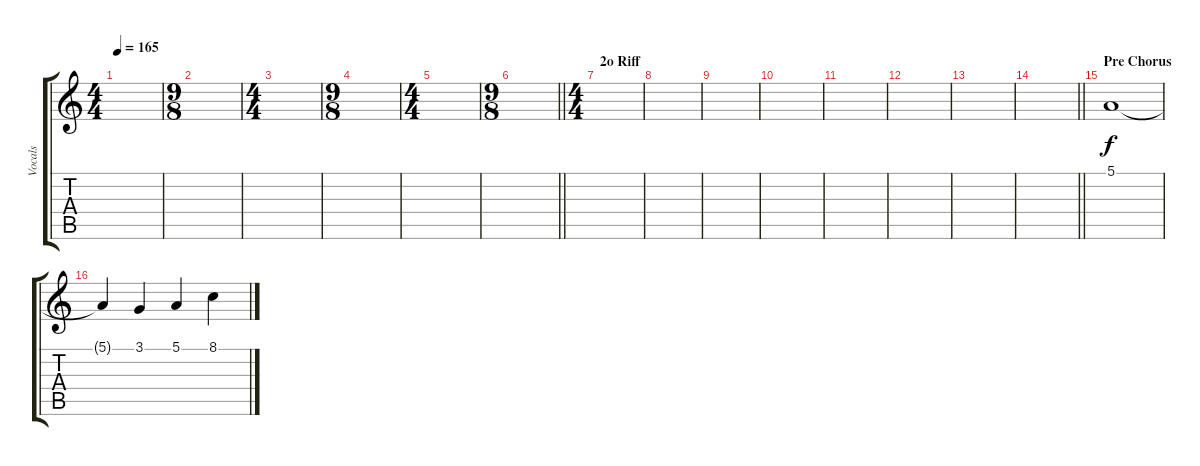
\track ("Vocals" "Vocals") {instrument lead6voice}
\staff {score tabs}
\tuning (E4 B3 G3 D3 A2 E2) {hide}
\ts (4 4)
\tempo 165
\clef g2
\ks c
|
\ts (9 8)
|
\ts (4 4)
|
\ts (9 8)
|
\ts (4 4)
|
\ts (9 8)
\barLineRight lightlight
|
\ts (4 4)
\section ("" "2o Riff")
|
|
|
|
|
|
|
\barLineRight lightlight
|
\section ("" "Pre Chorus")
5.1.1 |
5.1{t}.4 3.1.4 5.1.4 8.1.4
